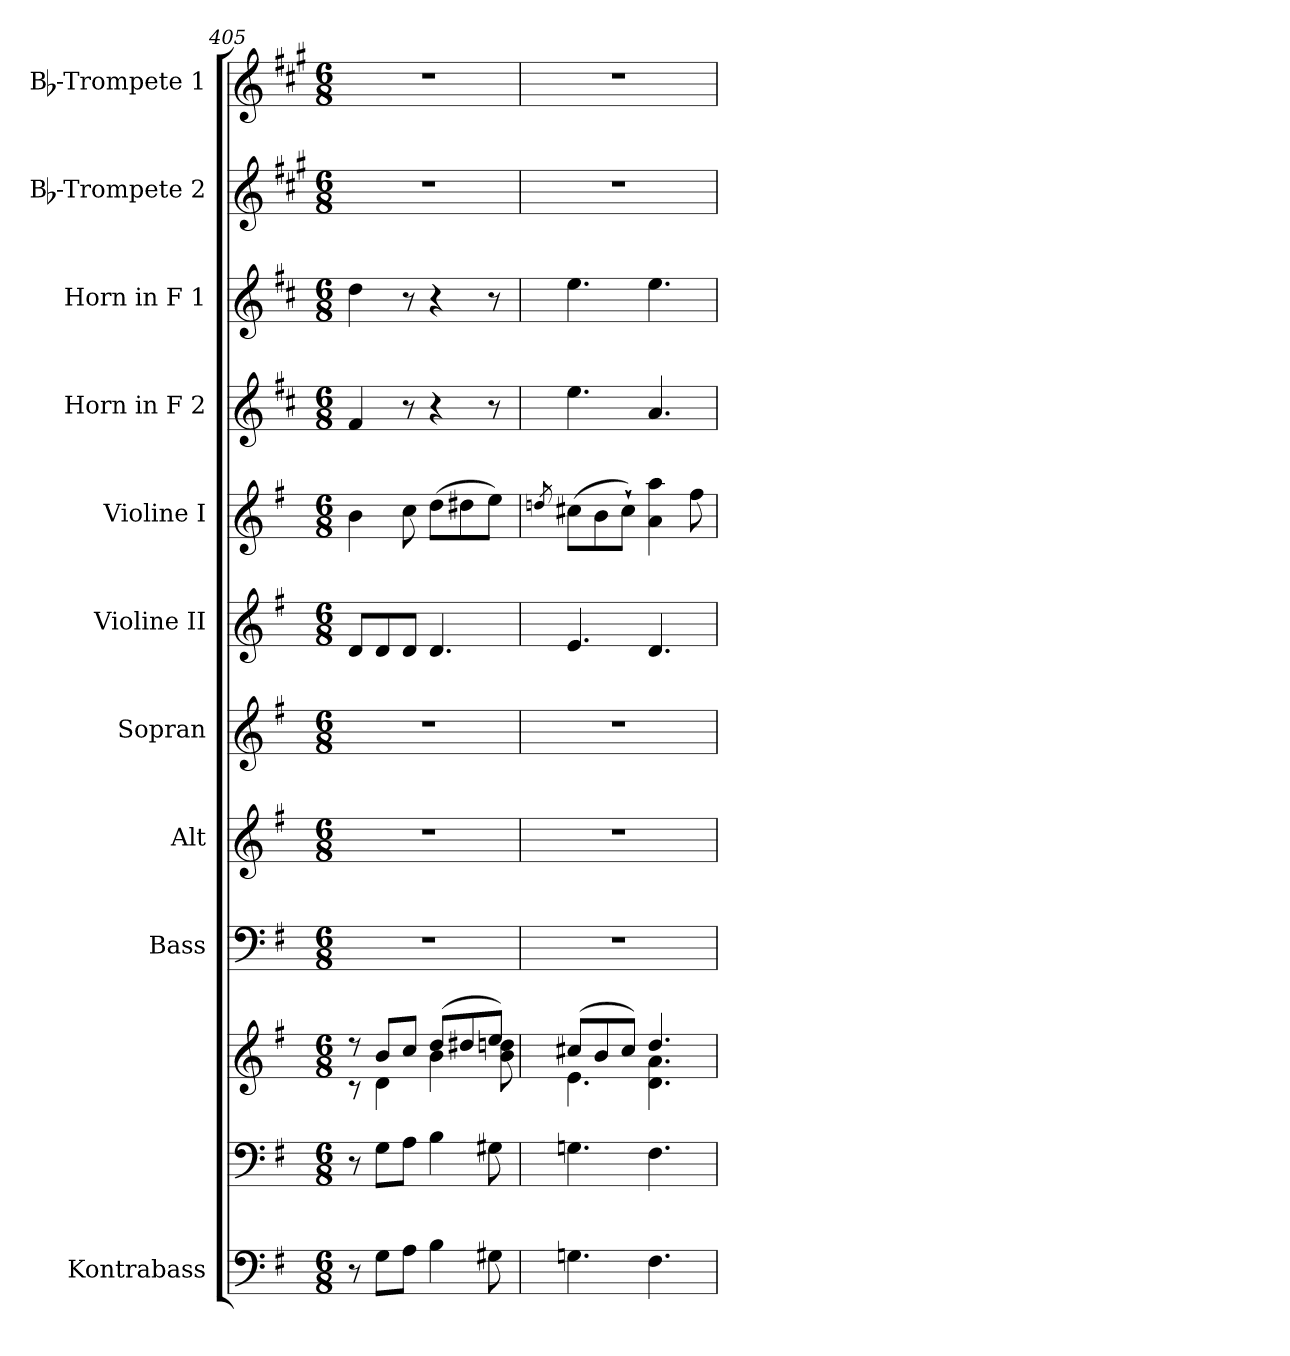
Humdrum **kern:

**kern	**kern	**kern	**kern	**kern	**kern	**kern	**kern	**kern	**kern	**kern	**kern
*part11	*part10	*part10	*part9	*part8	*part7	*part6	*part5	*part4	*part3	*part2	*part1
*staff12	*staff11	*staff10	*staff9	*staff8	*staff7	*staff6	*staff5	*staff4	*staff3	*staff2	*staff1
*I"Kontrabass	*	*	*I"Bass	*I"Alt	*I"Sopran	*I"Violine II	*I"Violine I	*I"Horn in F 2	*I"Horn in F 1	*I"Bb-Trompete 2	*I"Bb-Trompete 1
*I'Kb.	*	*	*I'B.	*I'A.	*I'S.	*I'Vl. II	*I'Vl. I	*	*	*I'Bb Trp. 2	*I'Bb Trp. 1
*clefF4	*clefF4	*clefG2	*clefF4	*clefG2	*clefG2	*clefG2	*clefG2	*clefG2	*clefG2	*clefG2	*clefG2
*ITrd7c12	*	*	*	*	*	*	*	*ITrd4c7	*ITrd4c7	*ITrd1c2	*ITrd1c2
*k[f#]	*k[f#]	*k[f#]	*k[f#]	*k[f#]	*k[f#]	*k[f#]	*k[f#]	*k[f#]	*k[f#]	*k[f#]	*k[f#]
*G:	*G:	*G:	*G:	*G:	*G:	*G:	*G:	*G:	*G:	*G:	*G:
*M6/8	*M6/8	*M6/8	*M6/8	*M6/8	*M6/8	*M6/8	*M6/8	*M6/8	*M6/8	*M6/8	*M6/8
=405	=405	=405	=405	=405	=405	=405	=405	=405	=405	=405	=405
*	*	*^	*	*	*	*	*	*	*	*	*
8r	8r	8r	8r	2.r	2.r	2.r	8d/L	4b\	4B/	4g\	2.r	2.r
8GG\L	8G\L	8b/L	4d\	.	.	.	8d/	.	.	.	.	.
8AA\J	8A\J	8cc/J	.	.	.	.	8d/J	8cc\	8r	8r	.	.
4BB\	4B\	(>8dd/L	4b\	.	.	.	4.d/	(>8dd\L	4r	4r	.	.
.	.	8dd#X/	.	.	.	.	.	8dd#X\	.	.	.	.
8GG#X\	8G#X\	8ee/J)	8b\ 8dd\	.	.	.	.	8ee\J)	8r	8r	.	.
!!LO:PB:g=z
=406	=406	=406	=406	=406	=406	=406	=406	=406	=406	=406	=406	=406
.	.	.	.	.	.	.	.	8qddn/	.	.	.	.
4.GGn\	4.Gn\	(>8cc#X/L	4.e\	2.r	2.r	2.r	4.e/	(>8cc#X\L	4.a\	4.a\	2.r	2.r
.	.	8b/	.	.	.	.	.	8b\	.	.	.	.
.	.	8cc#/J)	.	.	.	.	.	8cc#`>\J)	.	.	.	.
4.FF#\	4.F#\	4.dd/	4.d\ 4.a\	.	.	.	4.d/	4a\ 4aa\	4.d/	4.a\	.	.
.	.	.	.	.	.	.	.	8ff#\	.	.	.	.
*	*	*v	*v	*	*	*	*	*	*	*	*	*
=	=	=	=	=	=	=	=	=	=	=	=
*-	*-	*-	*-	*-	*-	*-	*-	*-	*-	*-	*-
